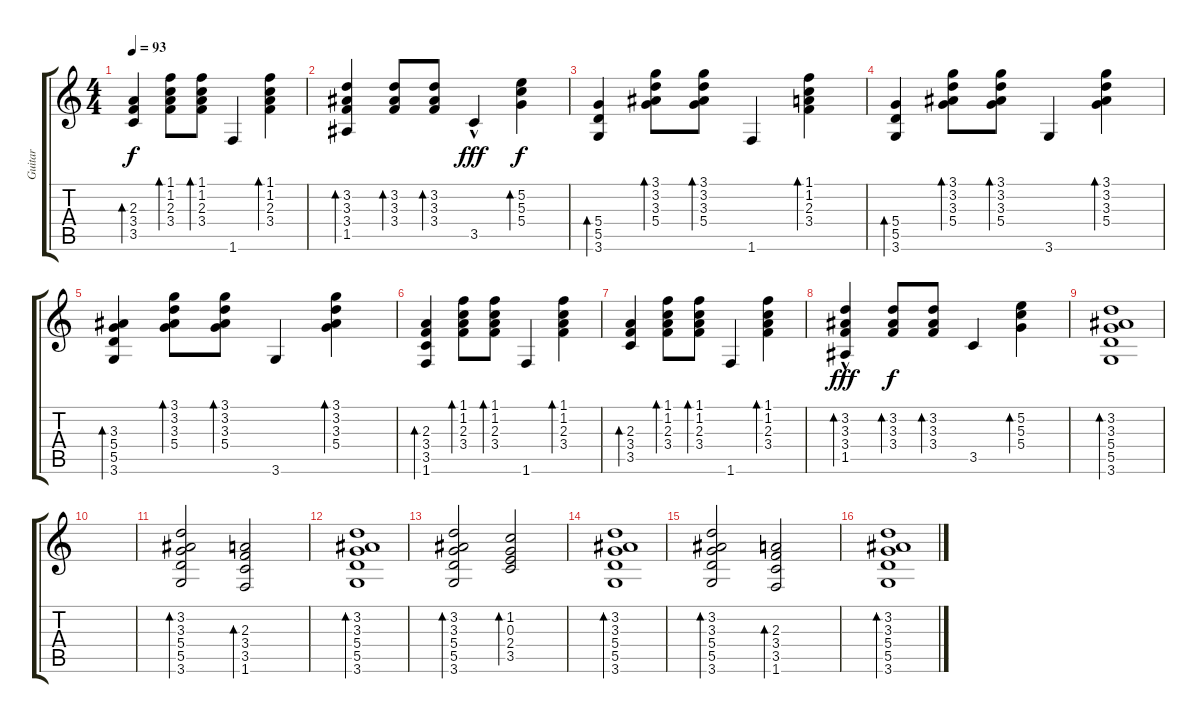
\track ("Guitar" "Guitar") {instrument acousticguitarsteel}
\staff {score tabs}
\tuning (E4 B3 G3 D3 A2 E2) {hide}
\ts (4 4)
\tempo 93
\clef g2
\ks c
(2.3 3.4 3.5).4{bd 30 dy f} (1.1 1.2 2.3 3.4).8{bd 30} (1.1 1.2 2.3 3.4).8{bd 30} 1.6.4 (1.1 1.2 2.3 3.4).4{bd 30} |
(3.2 3.3 3.4 1.5).4{bd 30} (3.2 3.3 3.4).8{bd 60} (3.2 3.3 3.4).8{bd 60} 3.5{hac}.4{dy fff} (5.2 5.3 5.4).4{bd 30 dy f} |
(5.4 5.5 3.6).4{bd 30} (3.1 3.2 3.3 5.4).8{bd 30} (3.1 3.2 3.3 5.4).8{bd 30} 1.6.4 (1.1 1.2 2.3 3.4).4{bd 30} |
(5.4 5.5 3.6).4{bd 30} (3.1 3.2 3.3 5.4).8{bd 30} (3.1 3.2 3.3 5.4).8{bd 30} 3.6.4 (3.1 3.2 3.3 5.4).4{bd 30} |
(3.3 5.4 5.5 3.6).4{bd 30} (3.1 3.2 3.3 5.4).8{bd 30} (3.1 3.2 3.3 5.4).8{bd 30} 3.6.4 (3.1 3.2 3.3 5.4).4{bd 30} |
(2.3 3.4 3.5 1.6).4{bd 30} (1.1 1.2 2.3 3.4).8{bd 30} (1.1 1.2 2.3 3.4).8{bd 30} 1.6.4 (1.1 1.2 2.3 3.4).4{bd 30} |
(2.3 3.4 3.5).4{bd 30} (1.1 1.2 2.3 3.4).8{bd 30} (1.1 1.2 2.3 3.4).8{bd 30} 1.6.4 (1.1 1.2 2.3 3.4).4{bd 30} |
(3.2 3.3 3.4 1.5{hac}).4{bd 30 dy fff} (3.2 3.3 3.4).8{bd 60 dy f} (3.2 3.3 3.4).8{bd 60} 3.5.4 (5.2 5.3 5.4).4{bd 30} |
(3.2 3.3 5.4 5.5 3.6).1{bd 30} |
|
(3.2 3.3 5.4 5.5 3.6).2{bd 30} (2.3 3.4 3.5 1.6).2{bd 30} |
(3.2 3.3 5.4 5.5 3.6).1{bd 30} |
(3.2 3.3 5.4 5.5 3.6).2{bd 30} (1.2 0.3 2.4 3.5).2{bd 30} |
(3.2 3.3 5.4 5.5 3.6).1{bd 30} |
(3.2 3.3 5.4 5.5 3.6).2{bd 30} (2.3 3.4 3.5 1.6).2{bd 30} |
(3.2 3.3 5.4 5.5 3.6).1{bd 30}
